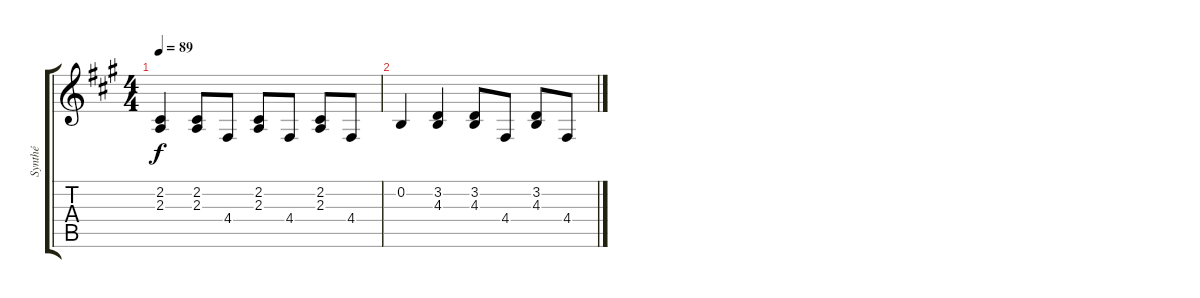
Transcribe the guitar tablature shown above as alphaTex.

\track ("Synthé" "Synthé") {instrument fiddle}
\staff {score tabs}
\tuning (E4 B3 G3 D3 A2 E2) {hide}
\ts (4 4)
\tempo 89
\clef g2
\ks a
(2.2 2.3).4{dy f} (2.2 2.3).8 4.4.8 (2.2 2.3).8 4.4.8 (2.2 2.3).8 4.4.8 |
0.2.4 (3.2 4.3).4 (3.2 4.3).8 4.4.8 (3.2 4.3).8 4.4.8
